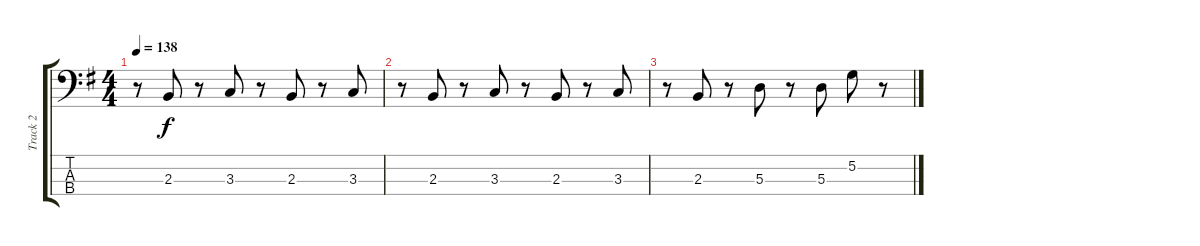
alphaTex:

\track ("Track 2" "Track 2") {instrument electricbasspick}
\staff {score tabs}
\tuning (G2 D2 A1 E1) {hide}
\ts (4 4)
\tempo 138
\clef f4
\ks g
r.8{dy f} 2.3.8 r.8 3.3.8 r.8 2.3.8 r.8 3.3.8 |
r.8 2.3.8 r.8 3.3.8 r.8 2.3.8 r.8 3.3.8 |
r.8 2.3.8 r.8 5.3.8 r.8 5.3.8 5.2.8 r.8
